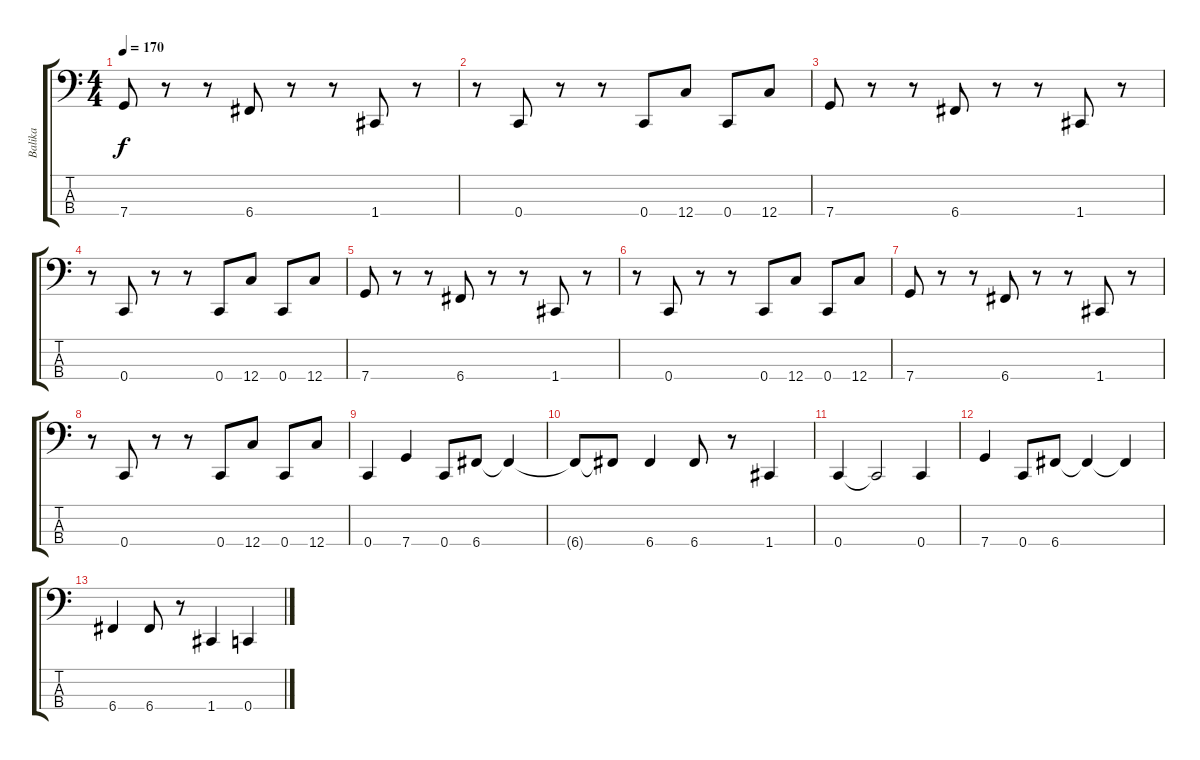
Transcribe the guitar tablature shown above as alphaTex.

\track ("Balika" "Balika") {instrument electricbassfinger}
\staff {score tabs}
\tuning (Eb2 Bb1 F1 C1) {hide}
\ts (4 4)
\tempo 170
\clef f4
\ks c
7.4.8{dy f} r.8 r.8 6.4.8 r.8 r.8 1.4.8 r.8 |
r.8 0.4.8 r.8 r.8 0.4.8 12.4.8 0.4.8 12.4.8 |
7.4.8 r.8 r.8 6.4.8 r.8 r.8 1.4.8 r.8 |
r.8 0.4.8 r.8 r.8 0.4.8 12.4.8 0.4.8 12.4.8 |
7.4.8 r.8 r.8 6.4.8 r.8 r.8 1.4.8 r.8 |
r.8 0.4.8 r.8 r.8 0.4.8 12.4.8 0.4.8 12.4.8 |
7.4.8 r.8 r.8 6.4.8 r.8 r.8 1.4.8 r.8 |
r.8 0.4.8 r.8 r.8 0.4.8 12.4.8 0.4.8 12.4.8 |
0.4.4 7.4.4 0.4.8 6.4.8 6.4{t}.4 |
6.4{t}.8 6.4{t}.8 6.4.4 6.4.8 r.8 1.4.4 |
0.4.4 0.4{t}.2 0.4.4 |
7.4.4 0.4.8 6.4.8 6.4{t}.4 6.4{t}.4 |
6.4.4 6.4.8 r.8 1.4.4 0.4.4
